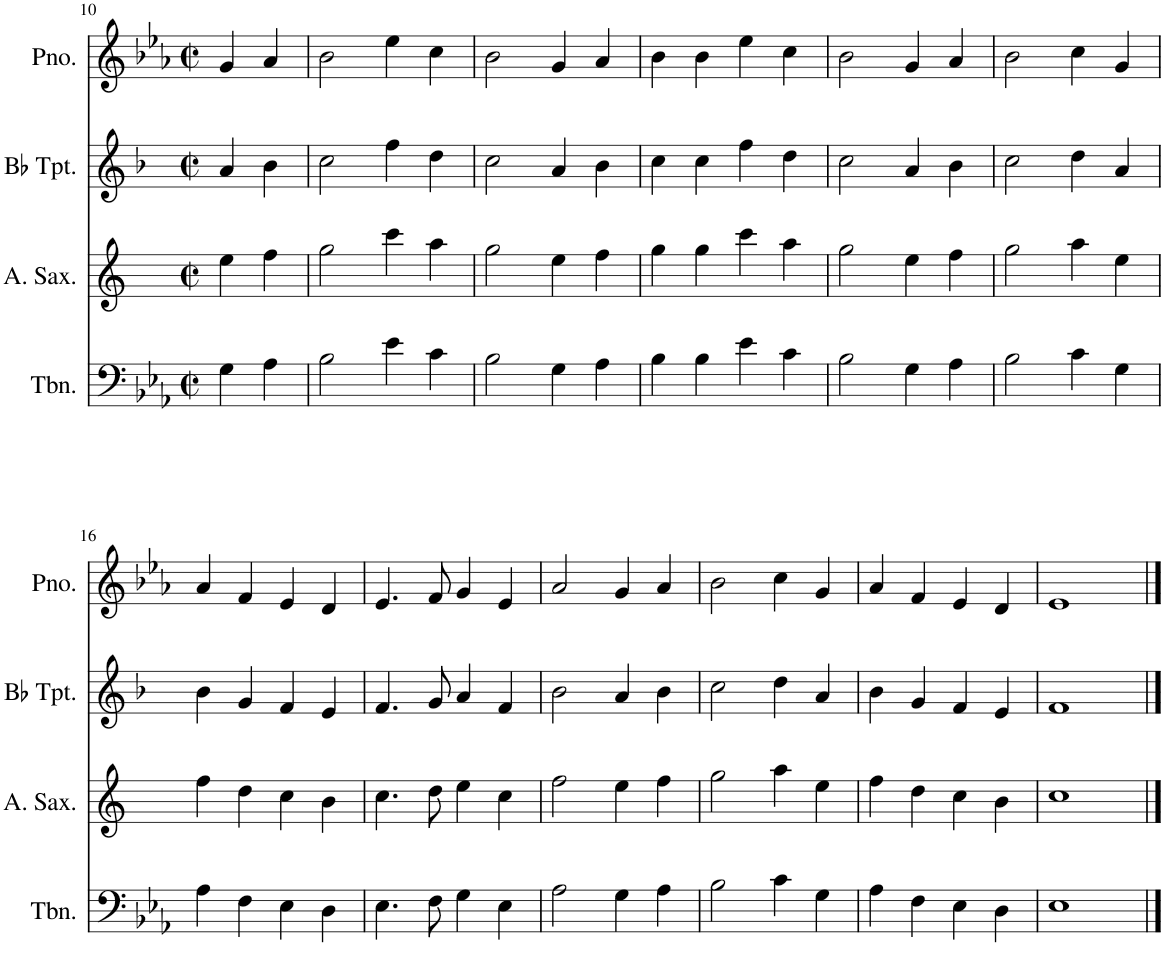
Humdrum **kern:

**kern	**kern	**kern	**kern
*part4	*part3	*part2	*part1
*staff4	*staff3	*staff2	*staff1
*I"Trombone	*I"Alto Saxophone	*I"Bb Trumpet	*I"Piano
*I'Tbn.	*I'A. Sax.	*I'Bb Tpt.	*I'Pno.
!!LO:PB:g=z
*clefF4	*clefG2	*clefG2	*clefG2
*	*Trd5c9	*Trd1c2	*
*k[b-e-a-]	*k[]	*k[b-]	*k[b-e-a-]
*M2/2	*M2/2	*M2/2	*M2/2
*met(c|)	*met(c|)	*met(c|)	*met(c|)
=10	=10	=10	=10
4G\	4ee\	4a/	4g/
4A-\	4ff\	4b-\	4a-/
=11	=11	=11	=11
2B-\	2gg\	2cc\	2b-\
4e-\	4ccc\	4ff\	4ee-\
4c\	4aa\	4dd\	4cc\
=12	=12	=12	=12
2B-\	2gg\	2cc\	2b-\
4G\	4ee\	4a/	4g/
4A-\	4ff\	4b-\	4a-/
=13	=13	=13	=13
4B-\	4gg\	4cc\	4b-\
4B-\	4gg\	4cc\	4b-\
4e-\	4ccc\	4ff\	4ee-\
4c\	4aa\	4dd\	4cc\
=14	=14	=14	=14
2B-\	2gg\	2cc\	2b-\
4G\	4ee\	4a/	4g/
4A-\	4ff\	4b-\	4a-/
=15	=15	=15	=15
2B-\	2gg\	2cc\	2b-\
4c\	4aa\	4dd\	4cc\
4G\	4ee\	4a/	4g/
!!LO:LB:g=z
=16	=16	=16	=16
4A-\	4ff\	4b-\	4a-/
4F\	4dd\	4g/	4f/
4E-\	4cc\	4f/	4e-/
4D\	4b\	4e/	4d/
=17	=17	=17	=17
4.E-\	4.cc\	4.f/	4.e-/
8F\	8dd\	8g/	8f/
4G\	4ee\	4a/	4g/
4E-\	4cc\	4f/	4e-/
=18	=18	=18	=18
2A-\	2ff\	2b-\	2a-/
4G\	4ee\	4a/	4g/
4A-\	4ff\	4b-\	4a-/
=19	=19	=19	=19
2B-\	2gg\	2cc\	2b-\
4c\	4aa\	4dd\	4cc\
4G\	4ee\	4a/	4g/
=20	=20	=20	=20
4A-\	4ff\	4b-\	4a-/
4F\	4dd\	4g/	4f/
4E-\	4cc\	4f/	4e-/
4D\	4b\	4e/	4d/
=21	=21	=21	=21
1E-	1cc	1f	1e-
==	==	==	==
*-	*-	*-	*-
